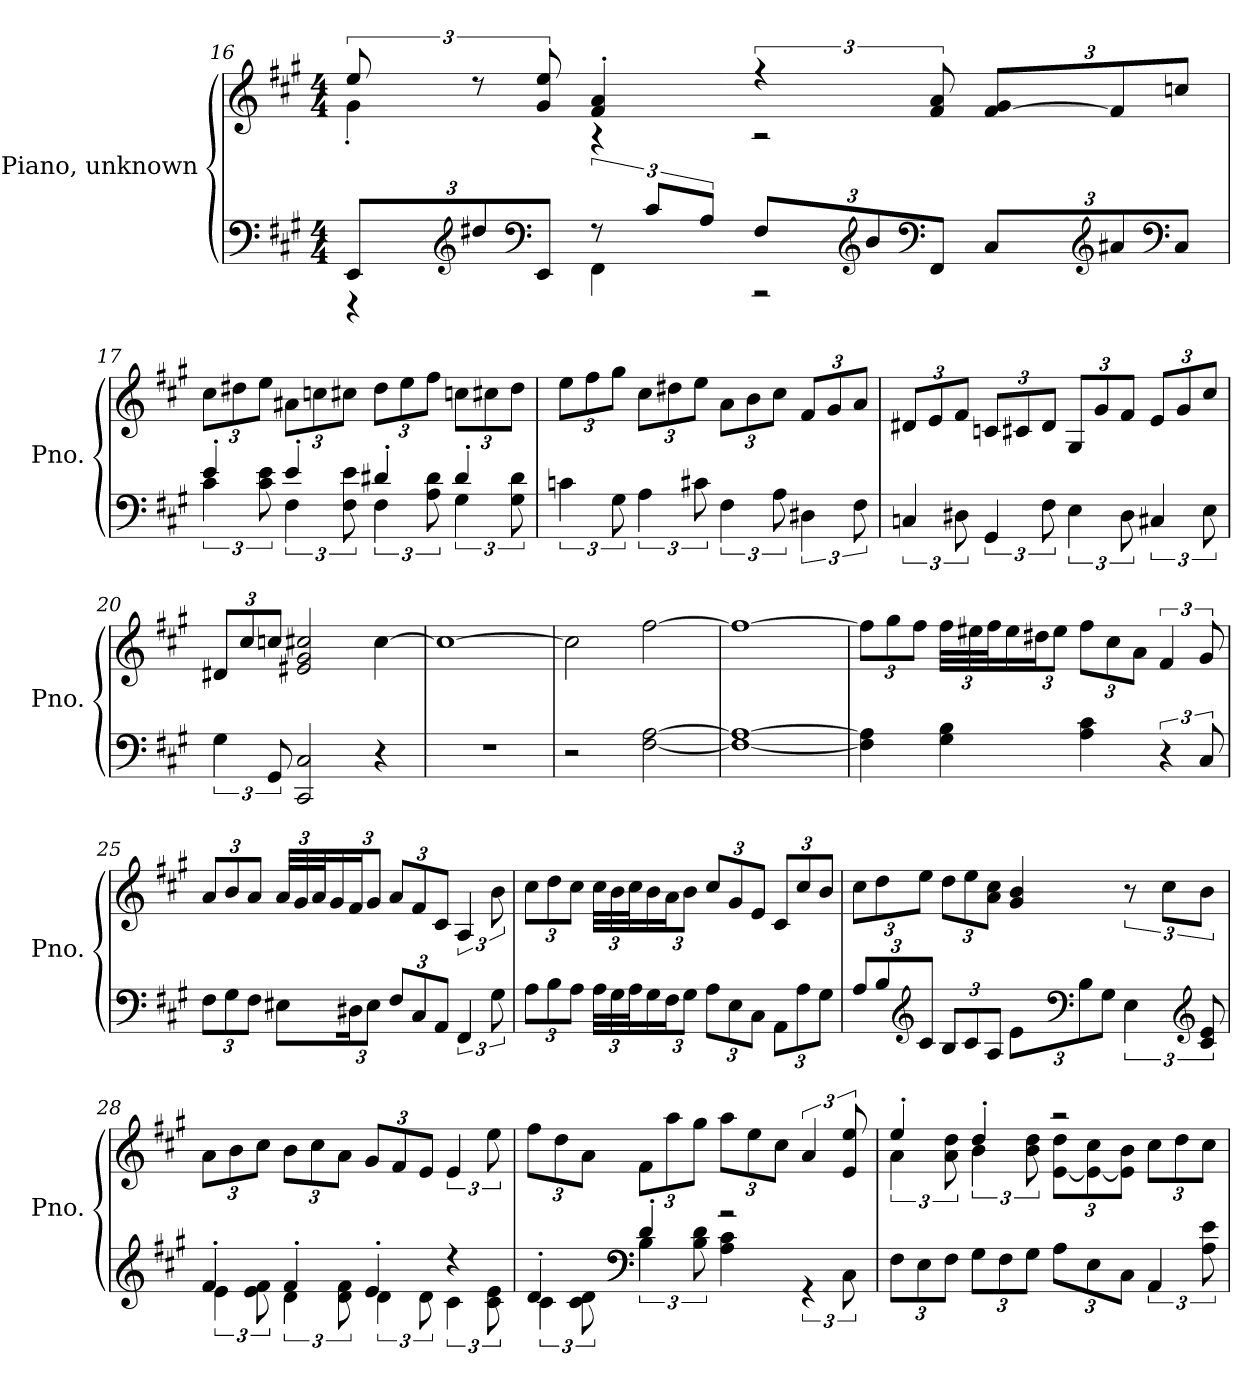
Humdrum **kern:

**kern	**kern
*part1	*part1
*staff2	*staff1
*I"Piano, unknown	*
*I'Pno.	*
!!LO:PB:g=z
*clefF4	*clefG2
*k[f#c#g#]	*k[f#c#g#]
*M4/4	*M4/4
*Xbrackettup	*
=16	=16
*^	*^
12EE/L	4r	12ee/	4g#'\
*clefG2	*	*	*
12dd#X/	.	12r	.
*clefF4	*	*	*
12EE/J	.	12g#/ 12ee/	.
*brackettup	*	*	*
12r	4FF#\	4f#/' 4a/'	4r
12c#/L	.	.	.
12A/J	.	.	.
*Xbrackettup	*	*	*
12F#/L	2r	6r	2r
*clefG2	*	*	*
12b/	.	.	.
*clefF4	*	*	*
12FF#/J	.	12f#/ 12a/	.
*	*	*Xbrackettup	*
12C#/L	.	[12f#/ 12g#/L	.
*clefG2	*	*	*
12a#X/	.	12f#/]	.
*clefF4	*	*	*
12C#/J	.	12ccn/J	.
*	*	*v	*v
=17	=17	=17
*	*brackettup	*
4e'/	6c#\	12cc#\L
.	.	12dd#X\
.	12c#\ 12e\	12ee\J
4e'/	6F#\	12a#X\L
.	.	12ccn\
.	12F#\ 12e\	12cc#X\J
4d#X'/	6F#\	12dd#\L
.	.	12ee\
.	12A\ 12d#\	12ff#\J
4d#'/	6G#\	12ccn\L
.	.	12cc#X\
.	12G#\ 12d#\	12dd#\J
*v	*v	*
!!LO:LB:g=z
=18	=18
6cn\	12ee\L
.	12ff#\
12G#\	12gg#\J
6A\	12cc#\L
.	12dd#X\
12c#X\	12ee\J
6F#\	12a\L
.	12b\
12A\	12cc#\J
6D#X\	12f#/L
.	12g#/
12F#\	12a/J
=19	=19
6Cn/	12d#X/L
.	12e/
12D#X\	12f#/J
6GG#/	12cn/L
.	12c#X/
12F#\	12d#/J
6E\	12G#/L
.	12g#/
12D#\	12f#/J
6C#X/	12e/L
.	12g#/
12E\	12cc#/J
=20	=20
6G#\	12d#X/L
.	12cc#/
12GG#/	12ccn/J
2CC#/ 2C#/	2e#X/ 2g#/ 2cc#X/
4r	[4cc#\
=21	=21
1r	1cc#_
=22	=22
2r	2cc#\]
[2F#\ [2A\	[2ff#\
!!LO:LB:g=z
=23	=23
1F#_ 1A_	1ff#_
=24	=24
4F#\] 4A\]	12ff#\L]
.	12gg#\
.	12ff#\J
4G#\ 4B\	48ff#\LLL
.	48ee#X\
.	48ff#\J
.	16ee#\
.	24dd#X\J
.	12ee#\J
4A\ 4c#\	12ff#\L
.	12cc#\
.	12a\J
*	*brackettup
6r	6f#/
12C#/	12g#/
=25	=25
*Xbrackettup	*Xbrackettup
12F#\L	12a/L
12G#\	12b/
12F#\J	12a/J
8E#X\L	48a/LLL
.	48g#/
.	48a/J
.	16g#/
24D#X\K	24f#/J
12E#\J	12g#/J
12F#/L	12a/L
12C#/	12f#/
12AA/J	12c#/J
*brackettup	*brackettup
6FF#/	6A/
12G#\	12b\
!!LO:LB:g=z
=26	=26
*Xbrackettup	*Xbrackettup
12A\L	12cc#\L
12B\	12dd\
12A\J	12cc#\J
48A\LLL	48cc#\LLL
48G#\	48b\
48A\J	48cc#\J
16G#\	16b\
24F#\J	24a\J
12G#\J	12b\J
12A\L	12cc#/L
12E\	12g#/
12C#\J	12e/J
12AA\L	12c#/L
12A\	12cc#/
12G#\J	12b/J
=27	=27
12A/L	12cc#\L
12B/	12dd\
*clefG2	*
12c#/J	12ee\J
12B/L	12dd\L
12c#/	12ee\
12A/J	12a\ 12cc#\J
12e\L	4g#/ 4b/
*clefF4	*
12B\	.
12G#\J	.
*brackettup	*brackettup
6E\	12r
.	12cc#\L
*clefG2	*
12c#/ 12e/	12b\J
=28	=28
*^	*
*	*	*Xbrackettup
4f#'/	6e\	12a\L
.	.	12b\
.	12e\ 12f#\	12cc#\J
4f#'/	6d\	12b\L
.	.	12cc#\
.	12d\ 12f#\	12a\J
4e'/	6d\	12g#/L
.	.	12f#/
.	12d\	12e/J
*	*	*brackettup
4r	6c#\	6e/
.	12c#\ 12e\	12ee\
!!LO:LB:g=z
=29	=29	=29
*	*	*Xbrackettup
4d'/	6c#\	12ff#\L
.	.	12dd\
.	12c#\ 12d\	12a\J
*clefF4	*	*
4d'/	6B\	12f#\L
.	.	12aa\
.	12B\ 12d\	12gg#\J
2r	4A\ 4c#\	12aa\L
.	.	12ee\
.	.	12cc#\J
*	*	*brackettup
.	6r	6a/
.	12C#\	12e/ 12ee/
*v	*v	*
=30	=30
*Xbrackettup	*
*	*^
12F#\L	4ee'/	6a\
12E\	.	.
12F#\J	.	12a\ 12dd\
12G#\L	4dd'/	6b\
12F#\	.	.
12G#\J	.	12b\ 12dd\
*	*	*Xbrackettup
12A\L	2r	[12e\ 12dd\L
12E\	.	12e\_ 12cc#\
12C#\J	.	12e\] 12b\J
*brackettup	*	*
6AA/	.	12cc#\L
.	.	12dd\
12A\ 12e\	.	12cc#\J
*	*v	*v
=	=
*-	*-
